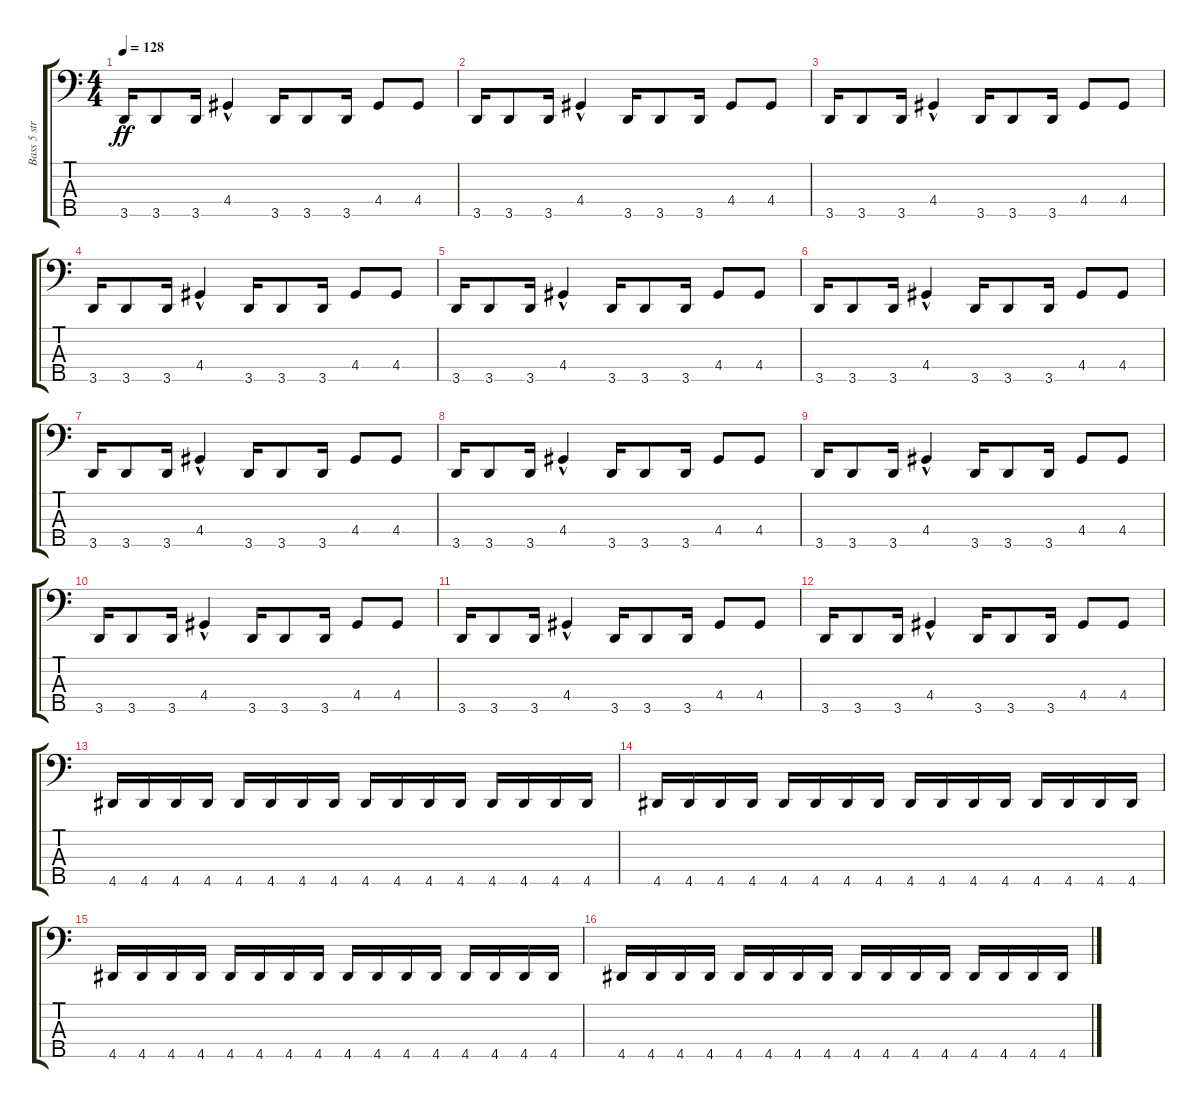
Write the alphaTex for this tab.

\track ("Bass 5 strings" "Bass 5 str") {instrument electricbasspick}
\staff {score tabs}
\tuning (G2 D2 A1 E1 B0) {hide}
\ts (4 4)
\tempo 128
\clef f4
\ks c
3.5.16{dy ff} 3.5.8 3.5.16 4.4{hac}.4 3.5.16 3.5.8 3.5.16 4.4.8 4.4.8 |
3.5.16 3.5.8 3.5.16 4.4{hac}.4 3.5.16 3.5.8 3.5.16 4.4.8 4.4.8 |
3.5.16 3.5.8 3.5.16 4.4{hac}.4 3.5.16 3.5.8 3.5.16 4.4.8 4.4.8 |
3.5.16 3.5.8 3.5.16 4.4{hac}.4 3.5.16 3.5.8 3.5.16 4.4.8 4.4.8 |
3.5.16 3.5.8 3.5.16 4.4{hac}.4 3.5.16 3.5.8 3.5.16 4.4.8 4.4.8 |
3.5.16 3.5.8 3.5.16 4.4{hac}.4 3.5.16 3.5.8 3.5.16 4.4.8 4.4.8 |
3.5.16 3.5.8 3.5.16 4.4{hac}.4 3.5.16 3.5.8 3.5.16 4.4.8 4.4.8 |
3.5.16 3.5.8 3.5.16 4.4{hac}.4 3.5.16 3.5.8 3.5.16 4.4.8 4.4.8 |
3.5.16 3.5.8 3.5.16 4.4{hac}.4 3.5.16 3.5.8 3.5.16 4.4.8 4.4.8 |
3.5.16 3.5.8 3.5.16 4.4{hac}.4 3.5.16 3.5.8 3.5.16 4.4.8 4.4.8 |
3.5.16 3.5.8 3.5.16 4.4{hac}.4 3.5.16 3.5.8 3.5.16 4.4.8 4.4.8 |
3.5.16 3.5.8 3.5.16 4.4{hac}.4 3.5.16 3.5.8 3.5.16 4.4.8 4.4.8 |
4.5.16 4.5.16 4.5.16 4.5.16 4.5.16 4.5.16 4.5.16 4.5.16 4.5.16 4.5.16 4.5.16 4.5.16 4.5.16 4.5.16 4.5.16 4.5.16 |
4.5.16 4.5.16 4.5.16 4.5.16 4.5.16 4.5.16 4.5.16 4.5.16 4.5.16 4.5.16 4.5.16 4.5.16 4.5.16 4.5.16 4.5.16 4.5.16 |
4.5.16 4.5.16 4.5.16 4.5.16 4.5.16 4.5.16 4.5.16 4.5.16 4.5.16 4.5.16 4.5.16 4.5.16 4.5.16 4.5.16 4.5.16 4.5.16 |
4.5.16 4.5.16 4.5.16 4.5.16 4.5.16 4.5.16 4.5.16 4.5.16 4.5.16 4.5.16 4.5.16 4.5.16 4.5.16 4.5.16 4.5.16 4.5.16
